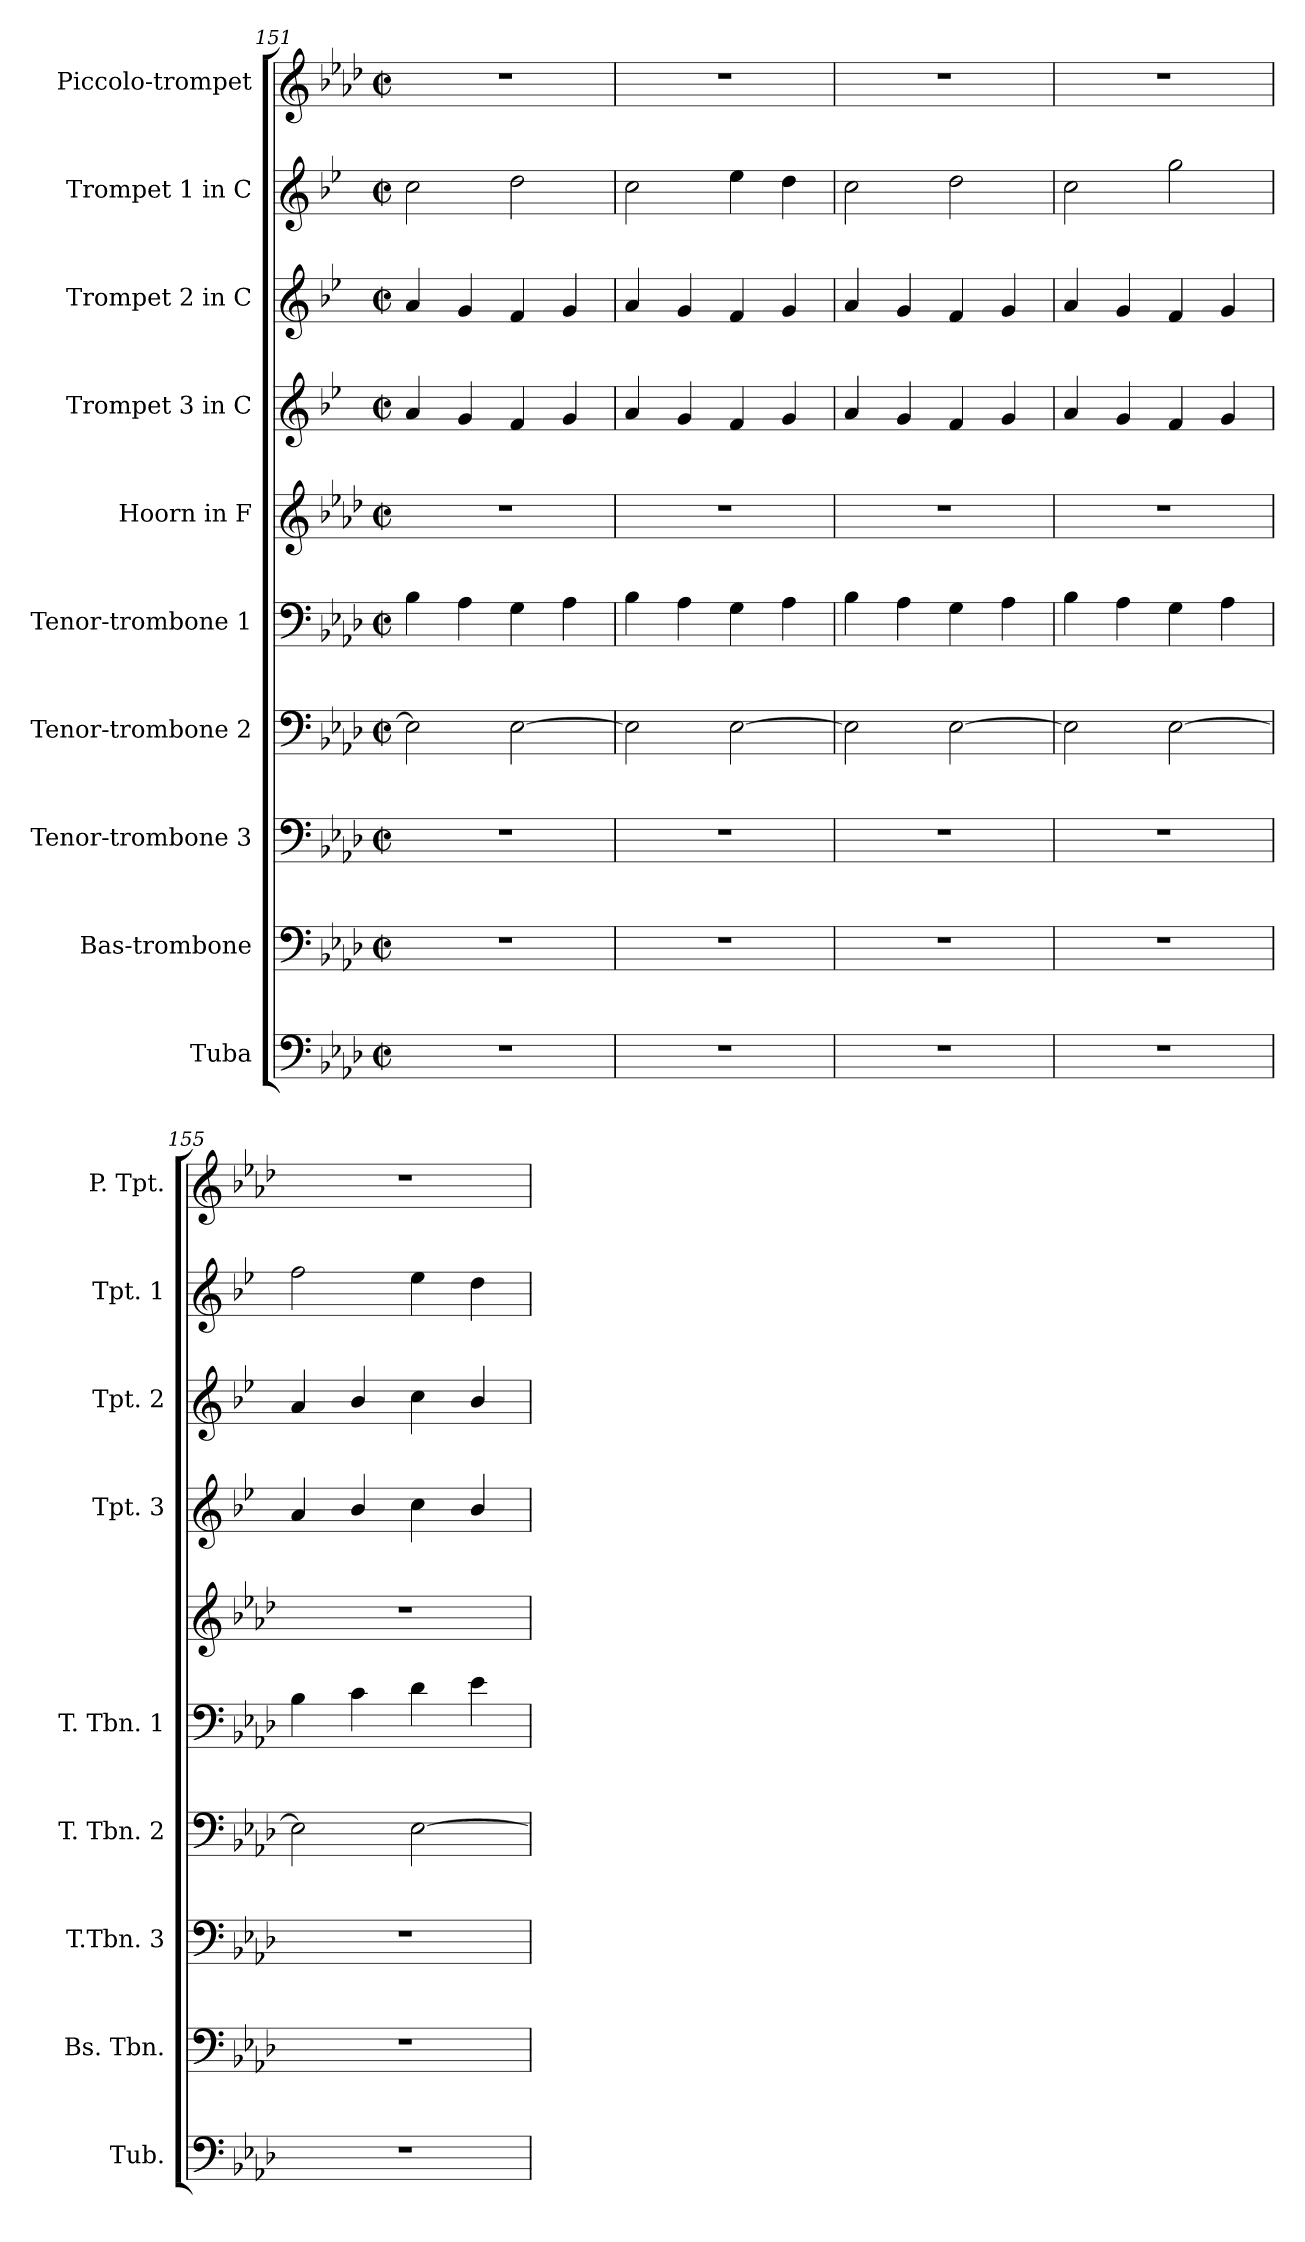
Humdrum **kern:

**kern	**kern	**kern	**kern	**kern	**kern	**kern	**kern	**kern	**kern
*part10	*part9	*part8	*part7	*part6	*part5	*part4	*part3	*part2	*part1
*staff10	*staff9	*staff8	*staff7	*staff6	*staff5	*staff4	*staff3	*staff2	*staff1
*I"Tuba	*I"Bas-trombone	*I"Tenor-trombone 3	*I"Tenor-trombone 2	*I"Tenor-trombone 1	*I"Hoorn in F	*I"Trompet 3 in C	*I"Trompet 2 in C	*I"Trompet 1 in C	*I"Piccolo-trompet
*I'Tub.	*I'Bs. Tbn.	*I'T.Tbn. 3	*I'T. Tbn. 2	*I'T. Tbn. 1	*	*I'Tpt. 3	*I'Tpt. 2	*I'Tpt. 1	*I'P. Tpt.
*clefF4	*clefF4	*clefF4	*clefF4	*clefF4	*clefG2	*clefG2	*clefG2	*clefG2	*clefG2
*	*	*	*	*	*ITrd4c7	*ITrd1c2	*ITrd1c2	*ITrd1c2	*ITrd-6c-10
*k[b-e-a-d-]	*k[b-e-a-d-]	*k[b-e-a-d-]	*k[b-e-a-d-]	*k[b-e-a-d-]	*k[b-e-a-d-g-]	*k[b-e-a-d-]	*k[b-e-a-d-]	*k[b-e-a-d-]	*k[b-e-a-d-g-c-]
*M2/2	*M2/2	*M2/2	*M2/2	*M2/2	*M2/2	*M2/2	*M2/2	*M2/2	*M2/2
*met(c|)	*met(c|)	*met(c|)	*met(c|)	*met(c|)	*met(c|)	*met(c|)	*met(c|)	*met(c|)	*met(c|)
=151	=151	=151	=151	=151	=151	=151	=151	=151	=151
1r	1r	1r	2E-\]	4B-\	1r	4g/	4g/	2b-\	1r
.	.	.	.	4A-\	.	4f/	4f/	.	.
.	.	.	[2E-\	4G\	.	4e-/	4e-/	2cc\	.
.	.	.	.	4A-\	.	4f/	4f/	.	.
=152	=152	=152	=152	=152	=152	=152	=152	=152	=152
1r	1r	1r	2E-\]	4B-\	1r	4g/	4g/	2b-\	1r
.	.	.	.	4A-\	.	4f/	4f/	.	.
.	.	.	[2E-\	4G\	.	4e-/	4e-/	4dd-\	.
.	.	.	.	4A-\	.	4f/	4f/	4cc\	.
=153	=153	=153	=153	=153	=153	=153	=153	=153	=153
1r	1r	1r	2E-\]	4B-\	1r	4g/	4g/	2b-\	1r
.	.	.	.	4A-\	.	4f/	4f/	.	.
.	.	.	[2E-\	4G\	.	4e-/	4e-/	2cc\	.
.	.	.	.	4A-\	.	4f/	4f/	.	.
=154	=154	=154	=154	=154	=154	=154	=154	=154	=154
1r	1r	1r	2E-\]	4B-\	1r	4g/	4g/	2b-\	1r
.	.	.	.	4A-\	.	4f/	4f/	.	.
.	.	.	[2E-\	4G\	.	4e-/	4e-/	2ff\	.
.	.	.	.	4A-\	.	4f/	4f/	.	.
=155	=155	=155	=155	=155	=155	=155	=155	=155	=155
1r	1r	1r	2E-\]	4B-\	1r	4g/	4g/	2ee-\	1r
.	.	.	.	4c\	.	4a-/	4a-/	.	.
.	.	.	[2E-\	4d-\	.	4b-\	4b-\	4dd-\	.
.	.	.	.	4e-\	.	4a-/	4a-/	4cc\	.
=	=	=	=	=	=	=	=	=	=
*-	*-	*-	*-	*-	*-	*-	*-	*-	*-
